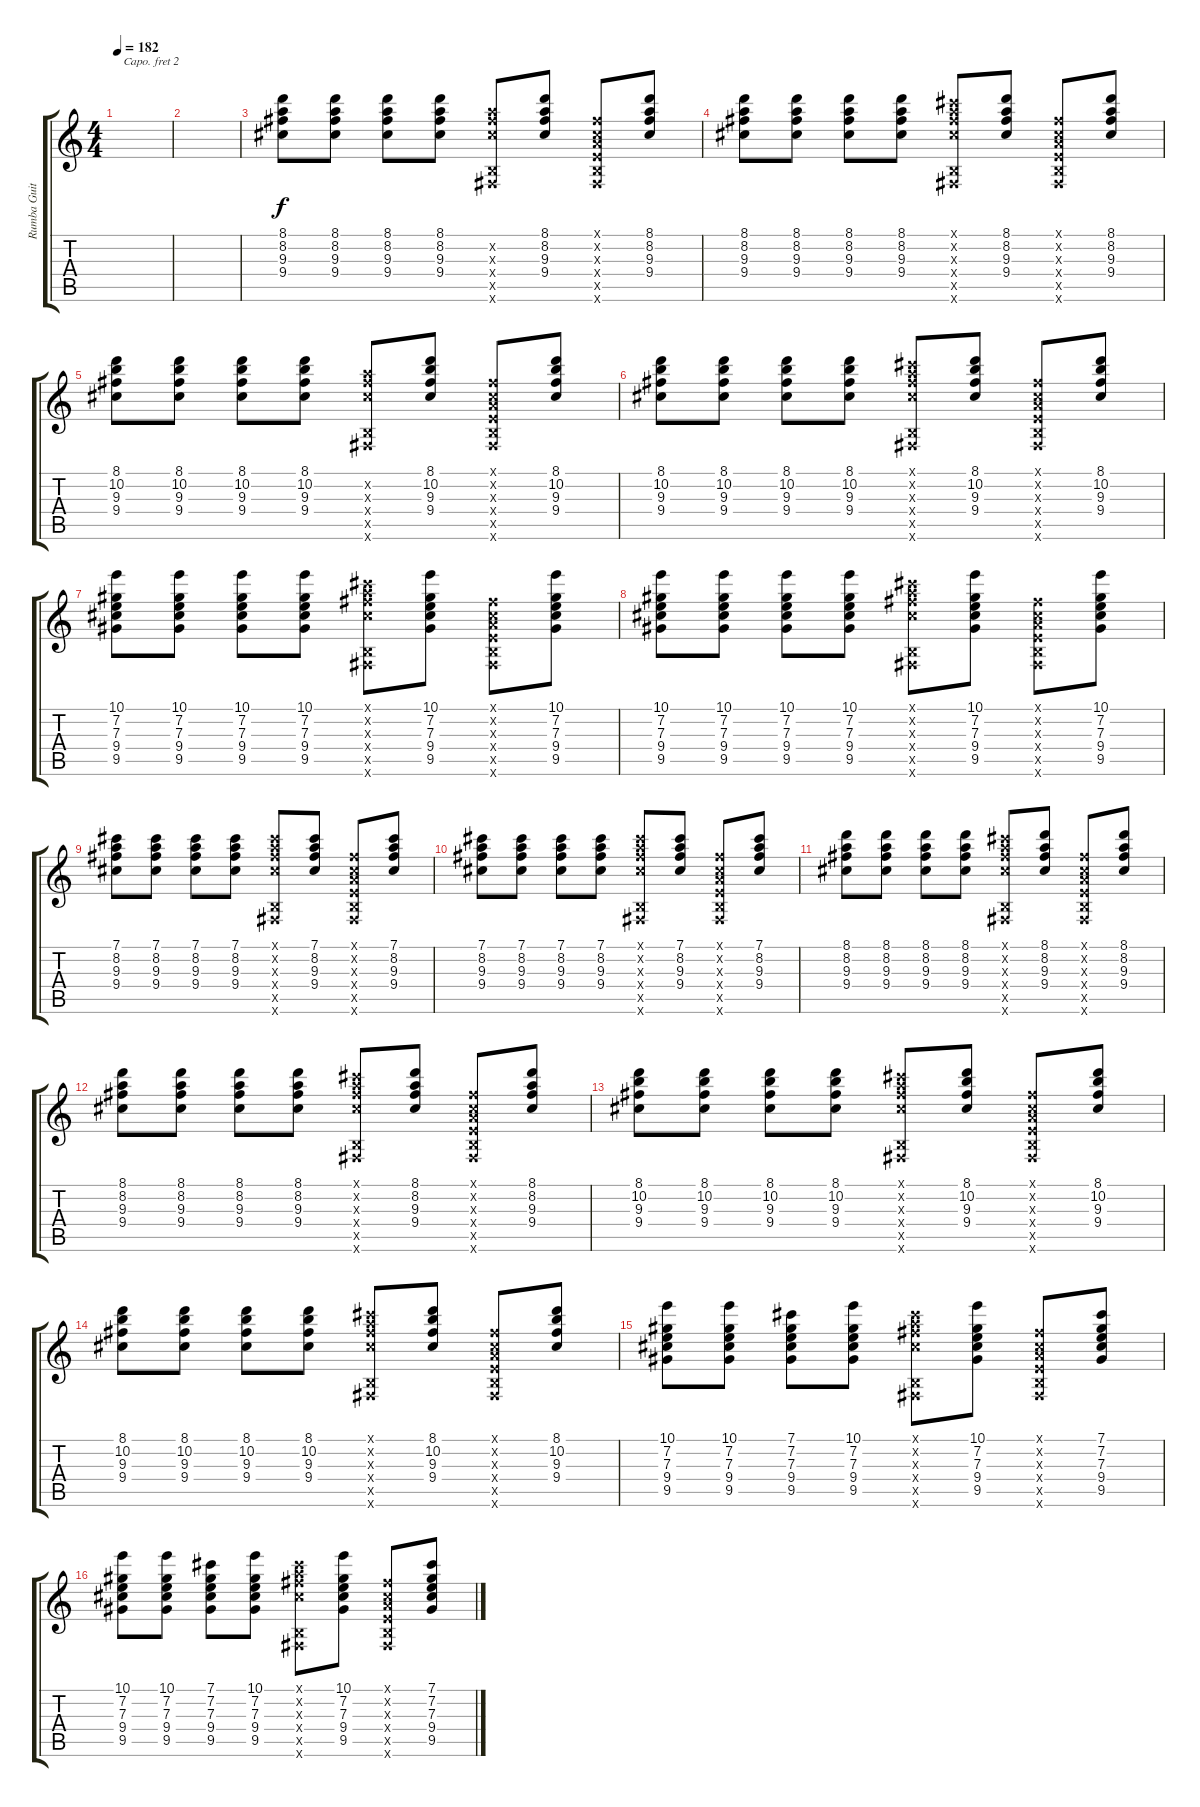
\track ("Rumba Guitar2" "Rumba Guit") {instrument acousticguitarnylon}
\staff {score tabs}
\capo 2
\tuning (E4 B3 G3 D3 A2 E2) {hide}
\ts (4 4)
\tempo 182
\clef g2
\ks c
|
|
(8.1 8.2 9.3 9.4).8 (8.1 8.2 9.3 9.4).8 (8.1 8.2 9.3 9.4).8 (8.1 8.2 9.3 9.4).8 (8.2{x} 9.3{x} 9.4{x} 0.5{x} 0.6{x}).8 (8.1 8.2 9.3 9.4).8 (0.1{x} 0.2{x} 0.3{x} 0.4{x} 0.5{x} 0.6{x}).8 (8.1 8.2 9.3 9.4).8 |
(8.1 8.2 9.3 9.4).8 (8.1 8.2 9.3 9.4).8 (8.1 8.2 9.3 9.4).8 (8.1 8.2 9.3 9.4).8 (7.1{x} 8.2{x} 9.3{x} 9.4{x} 0.5{x} 0.6{x}).8 (8.1 8.2 9.3 9.4).8 (0.1{x} 0.2{x} 0.3{x} 0.4{x} 0.5{x} 0.6{x}).8 (8.1 8.2 9.3 9.4).8 |
(8.1 10.2 9.3 9.4).8 (8.1 10.2 9.3 9.4).8 (8.1 10.2 9.3 9.4).8 (8.1 10.2 9.3 9.4).8 (8.2{x} 9.3{x} 9.4{x} 0.5{x} 0.6{x}).8 (8.1 10.2 9.3 9.4).8 (0.1{x} 0.2{x} 0.3{x} 0.4{x} 0.5{x} 0.6{x}).8 (8.1 10.2 9.3 9.4).8 |
(8.1 10.2 9.3 9.4).8 (8.1 10.2 9.3 9.4).8 (8.1 10.2 9.3 9.4).8 (8.1 10.2 9.3 9.4).8 (7.1{x} 8.2{x} 9.3{x} 9.4{x} 0.5{x} 0.6{x}).8 (8.1 10.2 9.3 9.4).8 (0.1{x} 0.2{x} 0.3{x} 0.4{x} 0.5{x} 0.6{x}).8 (8.1 10.2 9.3 9.4).8 |
(10.1 7.2 7.3 9.4 9.5).8 (10.1 7.2 7.3 9.4 9.5).8 (10.1 7.2 7.3 9.4 9.5).8 (10.1 7.2 7.3 9.4 9.5).8 (7.1{x} 8.2{x} 9.3{x} 9.4{x} 0.5{x} 0.6{x}).8 (10.1 7.2 7.3 9.4 9.5).8 (0.1{x} 0.2{x} 0.3{x} 0.4{x} 0.5{x} 0.6{x}).8 (10.1 7.2 7.3 9.4 9.5).8 |
(10.1 7.2 7.3 9.4 9.5).8 (10.1 7.2 7.3 9.4 9.5).8 (10.1 7.2 7.3 9.4 9.5).8 (10.1 7.2 7.3 9.4 9.5).8 (7.1{x} 8.2{x} 9.3{x} 9.4{x} 0.5{x} 0.6{x}).8 (10.1 7.2 7.3 9.4 9.5).8 (0.1{x} 0.2{x} 0.3{x} 0.4{x} 0.5{x} 0.6{x}).8 (10.1 7.2 7.3 9.4 9.5).8 |
(7.1 8.2 9.3 9.4).8 (7.1 8.2 9.3 9.4).8 (7.1 8.2 9.3 9.4).8 (7.1 8.2 9.3 9.4).8 (7.1{x} 8.2{x} 9.3{x} 9.4{x} 0.5{x} 0.6{x}).8 (7.1 8.2 9.3 9.4).8 (0.1{x} 0.2{x} 0.3{x} 0.4{x} 0.5{x} 0.6{x}).8 (7.1 8.2 9.3 9.4).8 |
(7.1 8.2 9.3 9.4).8 (7.1 8.2 9.3 9.4).8 (7.1 8.2 9.3 9.4).8 (7.1 8.2 9.3 9.4).8 (7.1{x} 8.2{x} 9.3{x} 9.4{x} 0.5{x} 0.6{x}).8 (7.1 8.2 9.3 9.4).8 (0.1{x} 0.2{x} 0.3{x} 0.4{x} 0.5{x} 0.6{x}).8 (7.1 8.2 9.3 9.4).8 |
(8.1 8.2 9.3 9.4).8 (8.1 8.2 9.3 9.4).8 (8.1 8.2 9.3 9.4).8 (8.1 8.2 9.3 9.4).8 (7.1{x} 8.2{x} 9.3{x} 9.4{x} 0.5{x} 0.6{x}).8 (8.1 8.2 9.3 9.4).8 (0.1{x} 0.2{x} 0.3{x} 0.4{x} 0.5{x} 0.6{x}).8 (8.1 8.2 9.3 9.4).8 |
(8.1 8.2 9.3 9.4).8 (8.1 8.2 9.3 9.4).8 (8.1 8.2 9.3 9.4).8 (8.1 8.2 9.3 9.4).8 (7.1{x} 8.2{x} 9.3{x} 9.4{x} 0.5{x} 0.6{x}).8 (8.1 8.2 9.3 9.4).8 (0.1{x} 0.2{x} 0.3{x} 0.4{x} 0.5{x} 0.6{x}).8 (8.1 8.2 9.3 9.4).8 |
(8.1 10.2 9.3 9.4).8 (8.1 10.2 9.3 9.4).8 (8.1 10.2 9.3 9.4).8 (8.1 10.2 9.3 9.4).8 (7.1{x} 8.2{x} 9.3{x} 9.4{x} 0.5{x} 0.6{x}).8 (8.1 10.2 9.3 9.4).8 (0.1{x} 0.2{x} 0.3{x} 0.4{x} 0.5{x} 0.6{x}).8 (8.1 10.2 9.3 9.4).8 |
(8.1 10.2 9.3 9.4).8 (8.1 10.2 9.3 9.4).8 (8.1 10.2 9.3 9.4).8 (8.1 10.2 9.3 9.4).8 (7.1{x} 8.2{x} 9.3{x} 9.4{x} 0.5{x} 0.6{x}).8 (8.1 10.2 9.3 9.4).8 (0.1{x} 0.2{x} 0.3{x} 0.4{x} 0.5{x} 0.6{x}).8 (8.1 10.2 9.3 9.4).8 |
(10.1 7.2 7.3 9.4 9.5).8 (10.1 7.2 7.3 9.4 9.5).8 (7.1 7.2 7.3 9.4 9.5).8 (10.1 7.2 7.3 9.4 9.5).8 (7.1{x} 8.2{x} 9.3{x} 9.4{x} 0.5{x} 0.6{x}).8 (10.1 7.2 7.3 9.4 9.5).8 (0.1{x} 0.2{x} 0.3{x} 0.4{x} 0.5{x} 0.6{x}).8 (7.1 7.2 7.3 9.4 9.5).8 |
(10.1 7.2 7.3 9.4 9.5).8 (10.1 7.2 7.3 9.4 9.5).8 (7.1 7.2 7.3 9.4 9.5).8 (10.1 7.2 7.3 9.4 9.5).8 (7.1{x} 8.2{x} 9.3{x} 9.4{x} 0.5{x} 0.6{x}).8 (10.1 7.2 7.3 9.4 9.5).8 (0.1{x} 0.2{x} 0.3{x} 0.4{x} 0.5{x} 0.6{x}).8 (7.1 7.2 7.3 9.4 9.5).8
